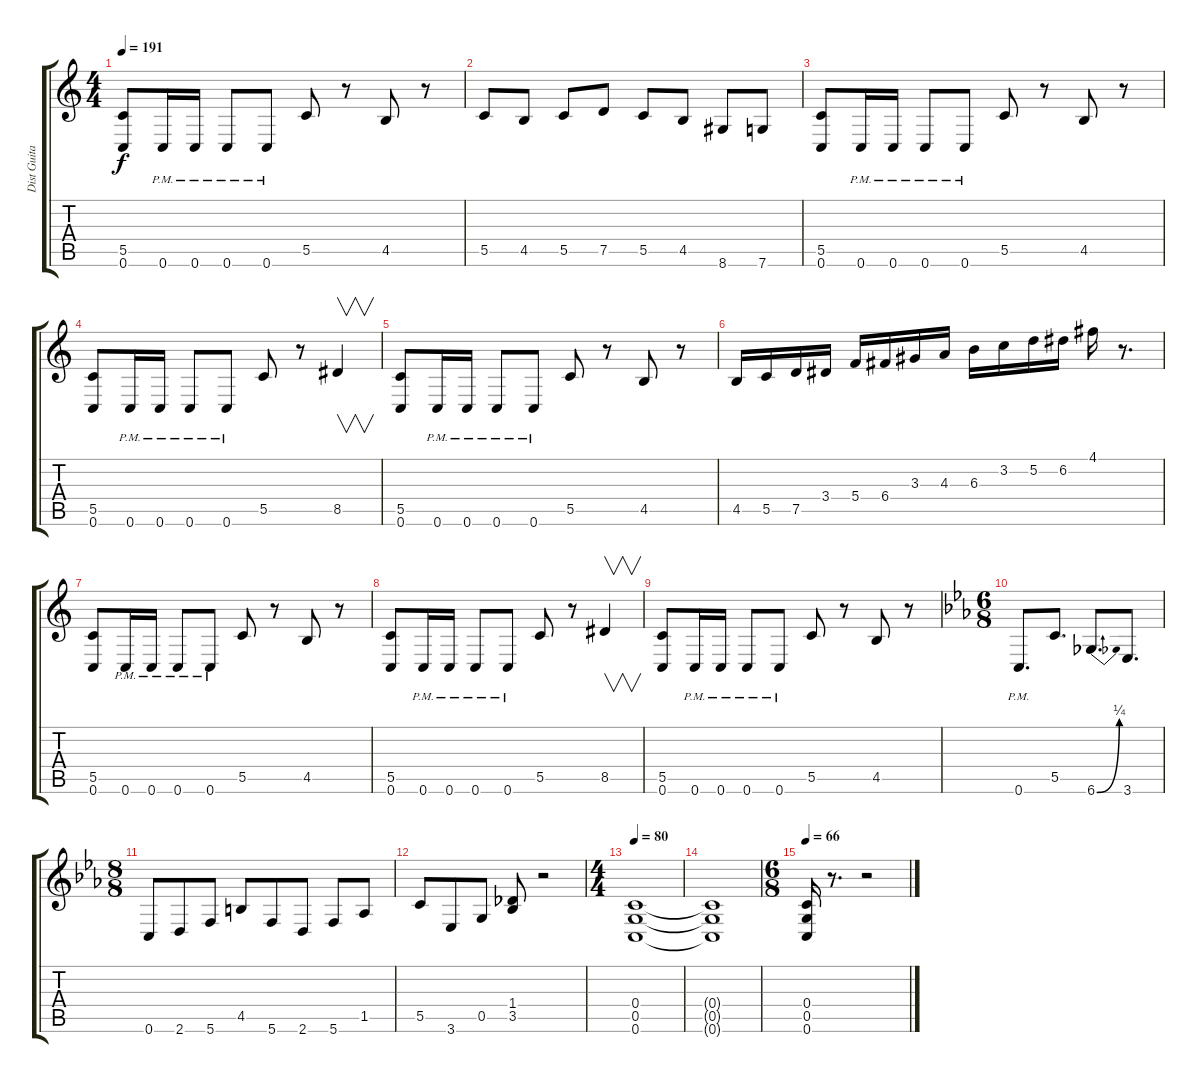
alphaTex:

\track ("Dist Guitar Left" "Dist Guita") {instrument distortionguitar}
\staff {score tabs}
\tuning (D4 A3 F3 C3 G2 C2) {hide}
\ts (4 4)
\tempo 191
\clef g2
\ks c
(5.5 0.6).8{dy f} 0.6{pm}.16 0.6{pm}.16 0.6{pm}.8 0.6{pm}.8 5.5.8 r.8 4.5.8 r.8 |
5.5.8 4.5.8 5.5.8 7.5.8 5.5.8 4.5.8 8.6.8 7.6.8 |
(5.5 0.6).8 0.6{pm}.16 0.6{pm}.16 0.6{pm}.8 0.6{pm}.8 5.5.8 r.8 4.5.8 r.8 |
(5.5 0.6).8 0.6{pm}.16 0.6{pm}.16 0.6{pm}.8 0.6{pm}.8 5.5.8 r.8 8.5.4{v} |
(5.5 0.6).8 0.6{pm}.16 0.6{pm}.16 0.6{pm}.8 0.6{pm}.8 5.5.8 r.8 4.5.8 r.8 |
4.5.16 5.5.16 7.5.16 3.4.16 5.4.16 6.4.16 3.3.16 4.3.16 6.3.16 3.2.16 5.2.16 6.2.16 4.1.16 r.8{d} |
(5.5 0.6).8 0.6{pm}.16 0.6{pm}.16 0.6{pm}.8 0.6{pm}.8 5.5.8 r.8 4.5.8 r.8 |
(5.5 0.6).8 0.6{pm}.16 0.6{pm}.16 0.6{pm}.8 0.6{pm}.8 5.5.8 r.8 8.5.4{v} |
(5.5 0.6).8 0.6{pm}.16 0.6{pm}.16 0.6{pm}.8 0.6{pm}.8 5.5.8 r.8 4.5.8 r.8 |
\ts (6 8)
\ks cminor
0.6{pm}.8{d} 5.5.8{d} 6.6{be (bend 0 0 60 1)}.8{d} 3.6.8{d} |
\ts (8 8)
0.6.8 2.6.8 5.6.8 4.5.8 5.6.8 2.6.8 5.6.8 1.5.8 |
5.5.8 3.6.8 0.5.8 (1.4 3.5).8 r.2 |
\ts (4 4)
\tempo 80
(0.4 0.5 0.6).1 |
(0.4{t} 0.5{t} 0.6{t}).1 |
\ts (6 8)
\tempo 66
(0.4 0.5 0.6).16 r.8{d} r.2
